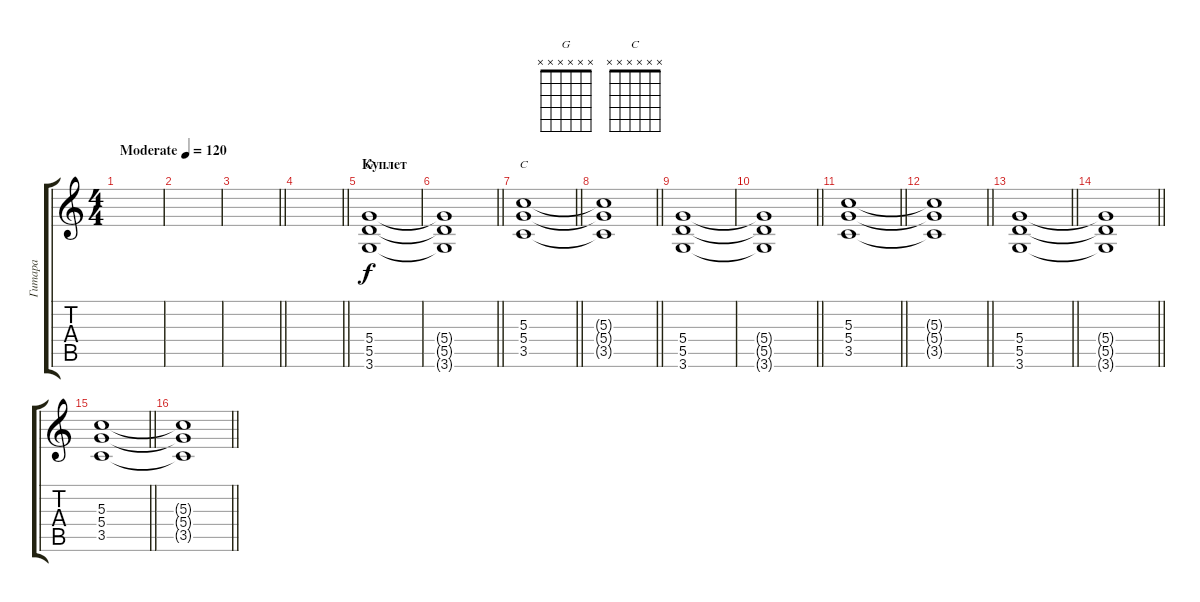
\track ("Гитара" "Гитара") {instrument overdrivenguitar}
\staff {score tabs}
\tuning (E4 B3 G3 D3 A2 E2) {hide}
\chord ("G" x x x x x x)
\chord ("C" x x x x x x)
\ts (4 4)
\tempo (120 "Moderate")
\clef g2
\ks c
|
|
\barLineRight lightlight
|
\barLineRight lightlight
|
\section ("" "Куплет")
(5.4 5.5 3.6).1{ch "G"} |
\barLineRight lightlight
(5.4{t} 5.5{t} 3.6{t}).1 |
\barLineRight lightlight
(5.3 5.4 3.5).1{ch "C"} |
\barLineRight lightlight
(5.3{t} 5.4{t} 3.5{t}).1 |
(5.4 5.5 3.6).1 |
\barLineRight lightlight
(5.4{t} 5.5{t} 3.6{t}).1 |
\barLineRight lightlight
(5.3 5.4 3.5).1 |
\barLineRight lightlight
(5.3{t} 5.4{t} 3.5{t}).1 |
\barLineRight lightlight
(5.4 5.5 3.6).1 |
\barLineRight lightlight
(5.4{t} 5.5{t} 3.6{t}).1 |
\barLineRight lightlight
(5.3 5.4 3.5).1 |
\barLineRight lightlight
(5.3{t} 5.4{t} 3.5{t}).1
